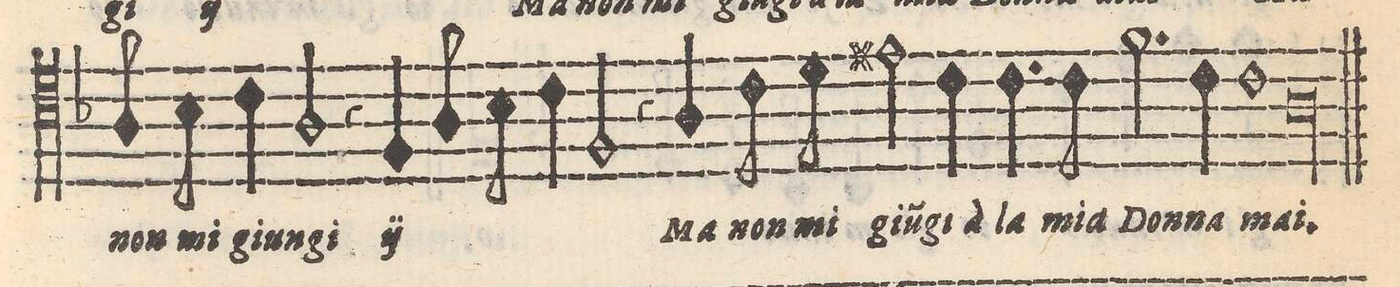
**kern	**text
*I"Tenore	*
*clefC4	*
*k[b-]	*
*met(C)	*
*M2/1	*
8A/	non
8B-\	mi
4c\	giun-
=23-	=23-
2A/	-gi
4r	.
*	*ij
4F/	Ma
8A/	non
8B-\	mi
4c\	giun-
2F/	-gi
*	*Xij
=24-	=24-
4r	.
4A/	Ma
8c\	non
8d\	mi
2e#X\	giu(n)-
4c\	-gi a
4.c\	la
8c\	mia
=25-	=25-
2.f\	Don-
4c\	-na
1c	ma-
=26-	=26-
00A	-i.
=27-	=27-
=-	=-
*-	*-
